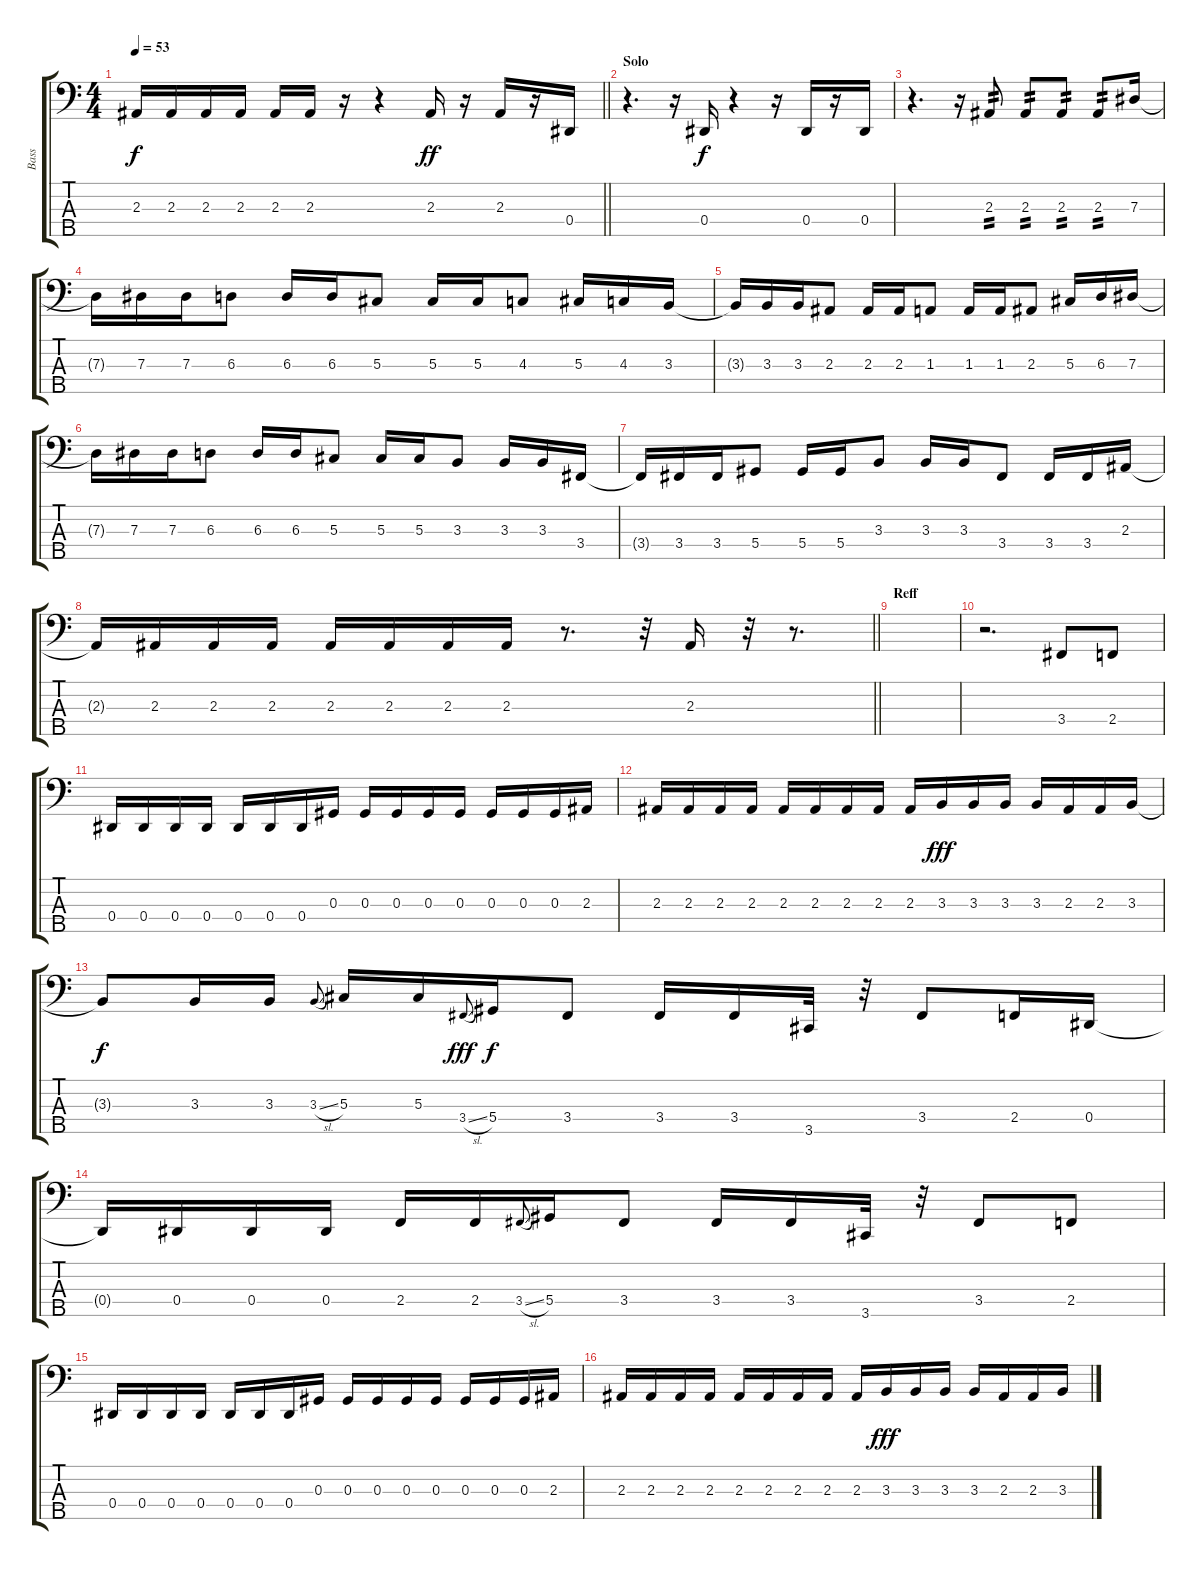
\track ("Bass" "Bass") {instrument electricbassfinger}
\staff {score tabs}
\tuning (Gb2 Db2 Ab1 Eb1 Bb0) {hide}
\ts (4 4)
\tempo 53
\clef f4
\barLineRight lightlight
\ks c
2.3.16{dy f} 2.3.16 2.3.16 2.3.16 2.3.16 2.3.16 r.16 r.4 2.3.16{dy ff} r.16 2.3.16 r.16 0.4.16 |
\section ("" "Solo")
r.4{d} r.16 0.4.16{dy f} r.4 r.16 0.4.16 r.16 0.4.16 |
r.4{d} r.16 2.3.8{tp 2} 2.3.8{tp 2} 2.3.8{tp 2} 2.3.8{tp 2} 7.3.16 |
7.3{t}.16 7.3.16 7.3.16 6.3.8 6.3.16 6.3.16 5.3.8 5.3.16 5.3.16 4.3.8 5.3.16 4.3.16 3.3.16 |
3.3{t}.16 3.3.16 3.3.16 2.3.8 2.3.16 2.3.16 1.3.8 1.3.16 1.3.16 2.3.8 5.3.16 6.3.16 7.3.16 |
7.3{t}.16 7.3.16 7.3.16 6.3.8 6.3.16 6.3.16 5.3.8 5.3.16 5.3.16 3.3.8 3.3.16 3.3.16 3.4.16 |
3.4{t}.16 3.4.16 3.4.16 5.4.8 5.4.16 5.4.16 3.3.8 3.3.16 3.3.16 3.4.8 3.4.16 3.4.16 2.3.16 |
\barLineRight lightlight
2.3{t}.16 2.3.16 2.3.16 2.3.16 2.3.16 2.3.16 2.3.16 2.3.16 r.8{d} r.32 2.3.16 r.32 r.8{d} |
\section ("" "Reff")
|
r.2{d} 3.4.8 2.4.8 |
0.4.16 0.4.16 0.4.16 0.4.16 0.4.16 0.4.16 0.4.16 0.3.16 0.3.16 0.3.16 0.3.16 0.3.16 0.3.16 0.3.16 0.3.16 2.3.16 |
2.3.16 2.3.16 2.3.16 2.3.16 2.3.16 2.3.16 2.3.16 2.3.16 2.3.16 3.3.16{dy fff} 3.3.16 3.3.16 3.3.16 2.3.16 2.3.16 3.3.16 |
3.3{t}.8{dy f} 3.3.16 3.3.16 3.3{sl}.8{gr onbeat} 5.3.16 5.3.16 3.4{sl}.8{gr onbeat dy fff} 5.4.16{dy f} 3.4.8 3.4.16 3.4.16 3.5.32 r.32 3.4.8 2.4.16 0.4.16 |
0.4{t}.16 0.4.16 0.4.16 0.4.16 2.4.16 2.4.16 3.4{sl}.8{gr onbeat} 5.4.16 3.4.8 3.4.16 3.4.16 3.5.32 r.32 3.4.8 2.4.8 |
0.4.16 0.4.16 0.4.16 0.4.16 0.4.16 0.4.16 0.4.16 0.3.16 0.3.16 0.3.16 0.3.16 0.3.16 0.3.16 0.3.16 0.3.16 2.3.16 |
2.3.16 2.3.16 2.3.16 2.3.16 2.3.16 2.3.16 2.3.16 2.3.16 2.3.16 3.3.16{dy fff} 3.3.16 3.3.16 3.3.16 2.3.16 2.3.16 3.3.16
